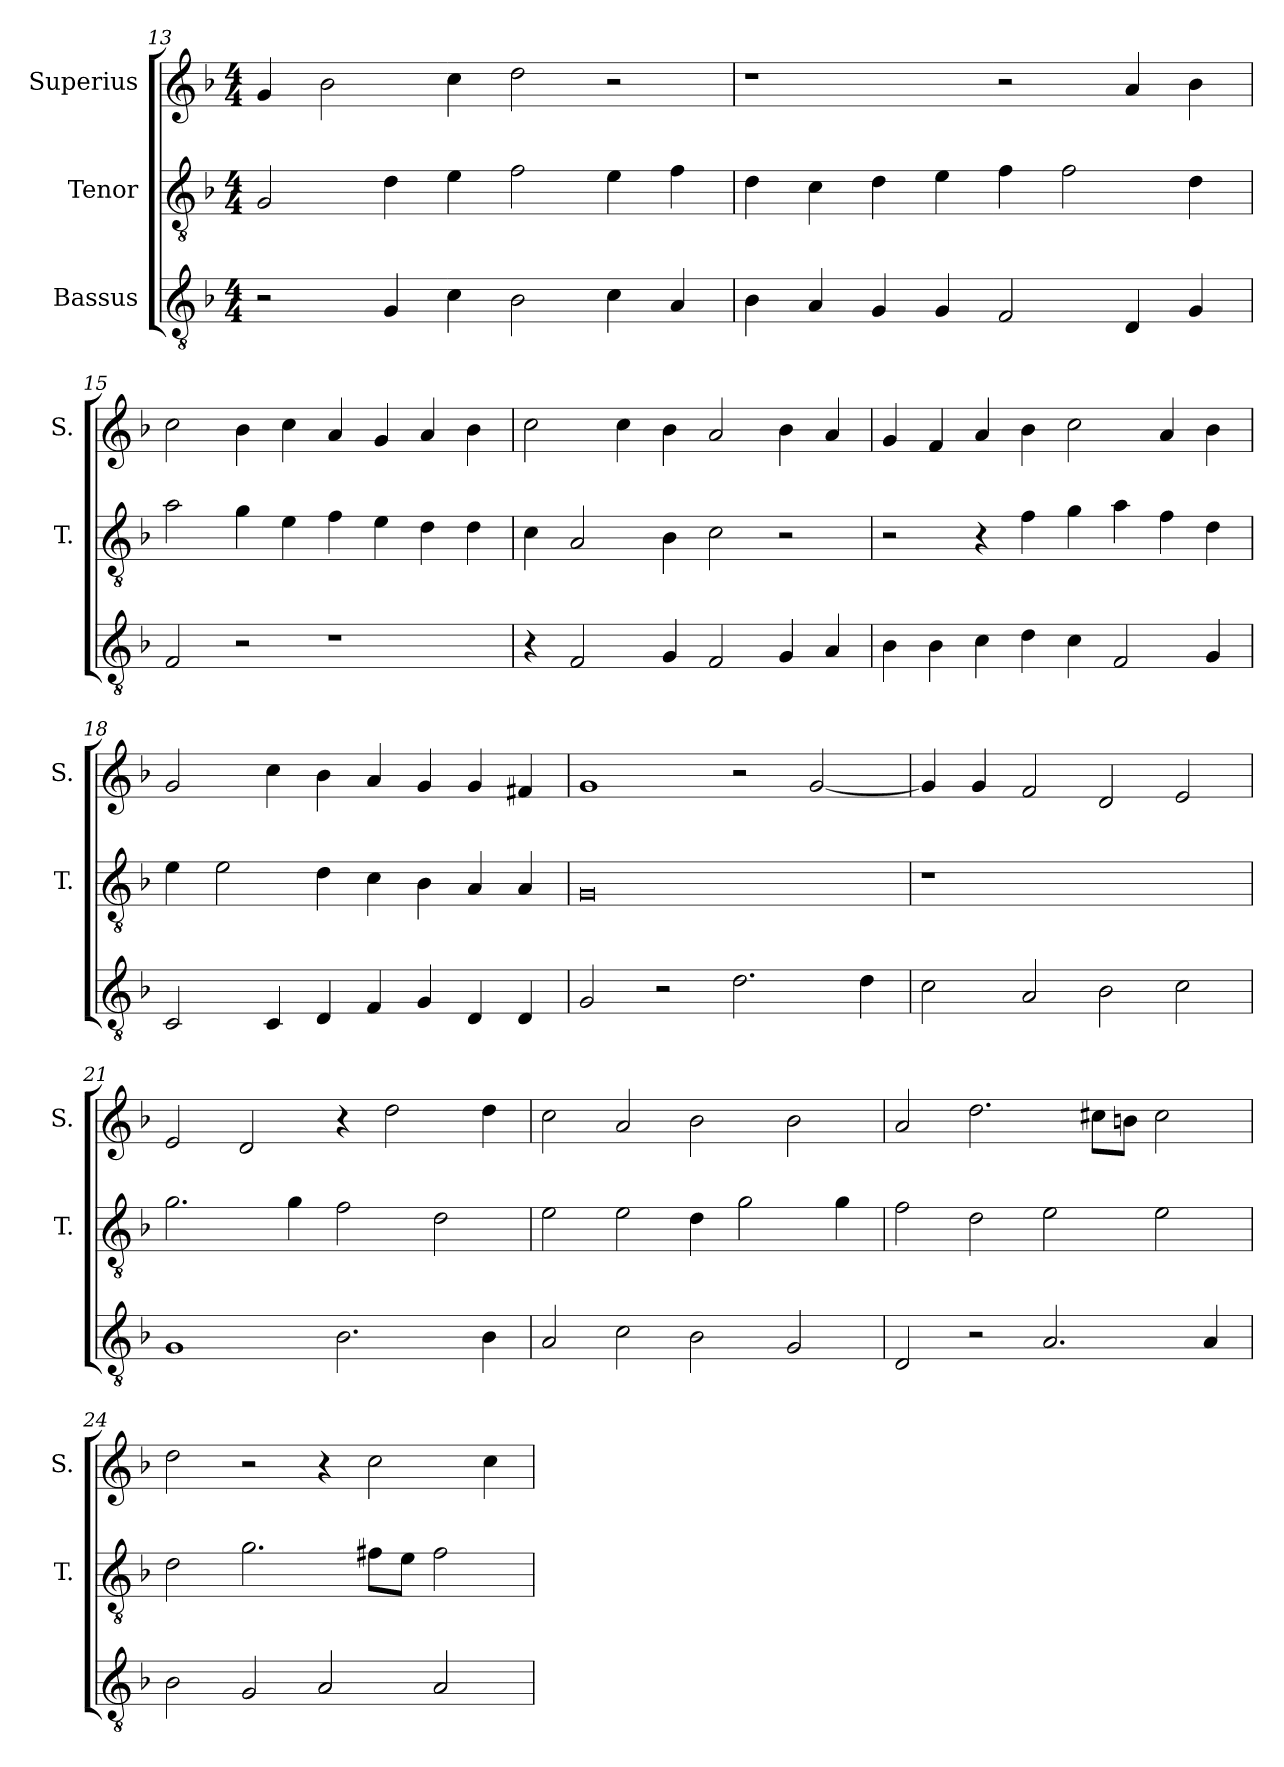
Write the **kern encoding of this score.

**kern	**kern	**kern
*part3	*part2	*part1
*staff3	*staff2	*staff1
*I"Bassus	*I"Tenor	*I"Superius
*	*I'T.	*I'S.
!!LO:LB:g=z
*clefGv2	*clefGv2	*clefG2
*ITrd7c12	*ITrd7c12	*
*k[b-]	*k[b-]	*k[b-]
*F:	*F:	*F:
*M4/4	*M4/4	*M4/4
=13	=13	=13
2r	2GGi/	4gi/
.	.	2b-i\
4GGi/	4Di\	.
4Ci\	4Ei\	4cci\
2BB-i\	2Fi\	2ddi\
4Ci\	4Ei\	2r
4AAi/	4Fi\	.
=14	=14	=14
4BB-i\	4Di\	1r
4AAi/	4Ci\	.
4GGi/	4Di\	.
4GGi/	4Ei\	.
2FFi/	4Fi\	2r
.	2Fi\	.
4DDi/	.	4ai/
4GGi/	4Di\	4b-i\
=15	=15	=15
2FFi/	2Ai\	2cci\
2r	4Gi\	4b-i\
.	4Ei\	4cci\
1r	4Fi\	4ai/
.	4Ei\	4gi/
.	4Di\	4ai/
.	4Di\	4b-i\
=16	=16	=16
4r	4Ci\	2cci\
2FFi/	2AAi/	.
.	.	4cci\
4GGi/	4BB-i\	4b-i\
2FFi/	2Ci\	2ai/
4GGi/	2r	4b-i\
4AAi/	.	4ai/
!!LO:PB:g=z
=17	=17	=17
4BB-i\	2r	4gi/
4BB-i\	.	4fi/
4Ci\	4r	4ai/
4Di\	4Fi\	4b-i\
4Ci\	4Gi\	2cci\
2FFi/	4Ai\	.
.	4Fi\	4ai/
4GGi/	4Di\	4b-i\
=18	=18	=18
2CCi/	4Ei\	2gi/
.	2Ei\	.
4CCi/	.	4cci\
4DDi/	4Di\	4b-i\
4FFi/	4Ci\	4ai/
4GGi/	4BB-i\	4gi/
4DDi/	4AAi/	4gi/
4DDi/	4AAi/	4f#Xi/
=19	=19	=19
2GGi/	0GGi	1gi
2r	.	.
2.Di\	.	2r
.	.	[<2gi/
4Di\	.	.
=20	=20	=20
!	!LO:N:vis=1	!
2Ci\	1r	4gi/]
.	.	4gi/
2AAi/	.	2fi/
2BB-i\	1ryy	2di/
2Ci\	.	2ei/
!!LO:LB:g=z
=21	=21	=21
1GGi	2.Gi\	2ei/
.	.	2di/
.	4Gi\	.
2.BB-i\	2Fi\	4r
.	.	2ddi\
.	2Di\	.
4BB-i\	.	4ddi\
=22	=22	=22
2AAi/	2Ei\	2cci\
2Ci\	2Ei\	2ai/
2BB-i\	4Di\	2b-i\
.	2Gi\	.
2GGi/	.	2b-i\
.	4Gi\	.
=23	=23	=23
2DDi/	2Fi\	2ai/
2r	2Di\	2.ddi\
2.AAi/	2Ei\	.
.	.	8cc#Xi\L
.	.	8bni\J
.	2Ei\	2cc#i\
4AAi/	.	.
=24	=24	=24
2BB-i\	2Di\	2ddi\
2GGi/	2.Gi\	2r
2AAi/	.	4r
.	8F#Xi\L	2cci\
.	8Ei\J	.
2AAi/	2F#i\	.
.	.	4cci\
=	=	=
*-	*-	*-
